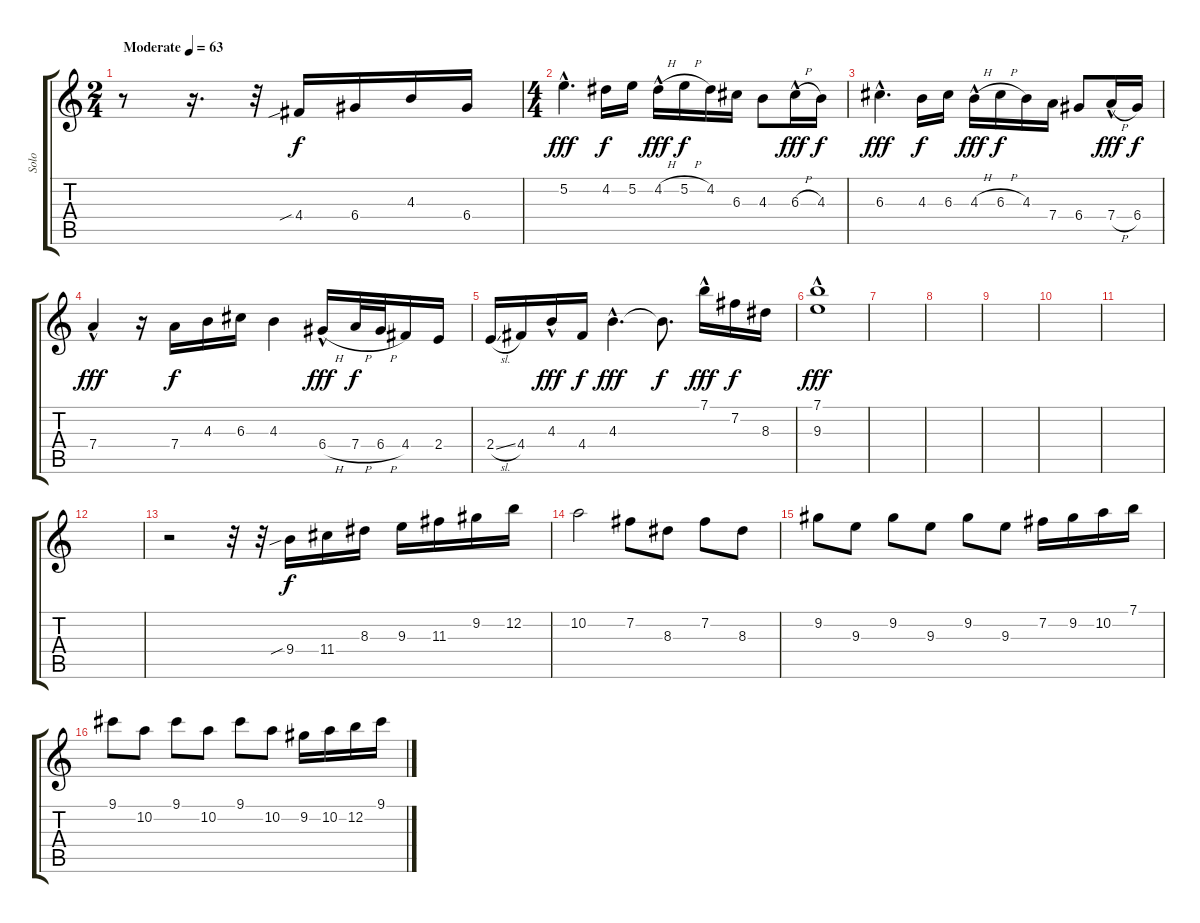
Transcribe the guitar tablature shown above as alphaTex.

\track ("Solo" "Solo") {instrument electricguitarclean}
\staff {score tabs}
\tuning (E4 B3 G3 D3 A2 E2) {hide}
\ts (2 4)
\tempo (63 "Moderate")
\clef g2
\ks c
r.8{dy f instrument electricguitarclean} r.16{d} r.32 4.4{sib}.16 6.4.16 4.3.16 6.4.16 |
\ts (4 4)
5.2{hac}.4{d dy fff} 4.2.16{dy f} 5.2.16 4.2{h hac}.16{dy fff} 5.2{h}.16{dy f} 4.2.16 6.3.16 4.3.8 6.3{h hac}.16{dy fff} 4.3.16{dy f} |
6.3{hac}.4{d dy fff} 4.3.16{dy f} 6.3.16 4.3{h hac}.16{dy fff} 6.3{h}.16{dy f} 4.3.16 7.4.16 6.4.8 7.4{h hac}.16{dy fff} 6.4.16{dy f} |
7.4{hac}.4{dy fff} r.16 7.4.16{dy f} 4.3.16 6.3.16 4.3.4 6.4{h hac}.16{dy fff} 7.4{h}.32{dy f} 6.4{h}.32 4.4.16 2.4.16 |
2.4{sl}.16 4.4.16 4.3{hac}.16{dy fff} 4.4.16{dy f} 4.3{hac}.4{d dy fff} 4.3{t}.8{d dy f} 7.1{hac}.16{dy fff} 7.2.16{dy f} 8.3.16 |
(7.1 9.3{hac}).1{dy fff} |
|
|
|
|
|
|
r.2 r.32 r.32 9.4{sib}.16{dy f} 11.4.16 8.3.16 9.3.16 11.3.16 9.2.16 12.2.16 |
10.2.2 7.2.8 8.3.8 7.2.8 8.3.8 |
9.2.8 9.3.8 9.2.8 9.3.8 9.2.8 9.3.8 7.2.16 9.2.16 10.2.16 7.1.16 |
9.1.8 10.2.8 9.1.8 10.2.8 9.1.8 10.2.8 9.2.16 10.2.16 12.2.16 9.1.16
